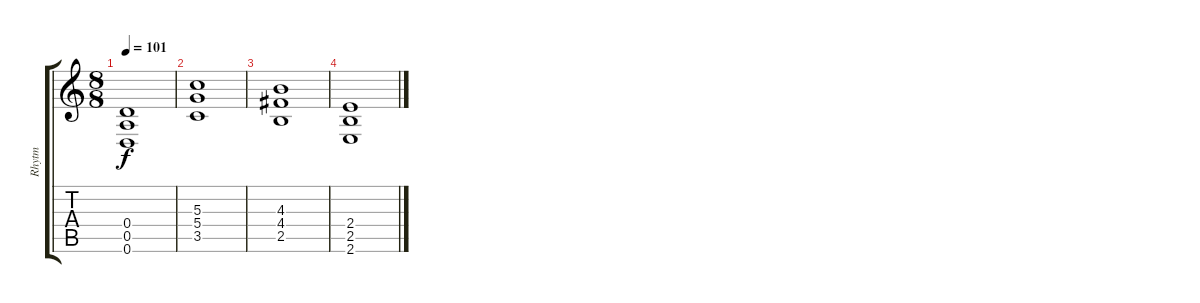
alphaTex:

\track ("Rhytm" "Rhytm") {instrument overdrivenguitar}
\staff {score tabs}
\tuning (E4 B3 G3 D3 A2 D2) {hide}
\ts (8 8)
\tempo 101
\clef g2
\ks c
(0.4 0.5 0.6).1{dy f} |
(5.3 5.4 3.5).1 |
(4.3 4.4 2.5).1 |
(2.4 2.5 2.6).1
